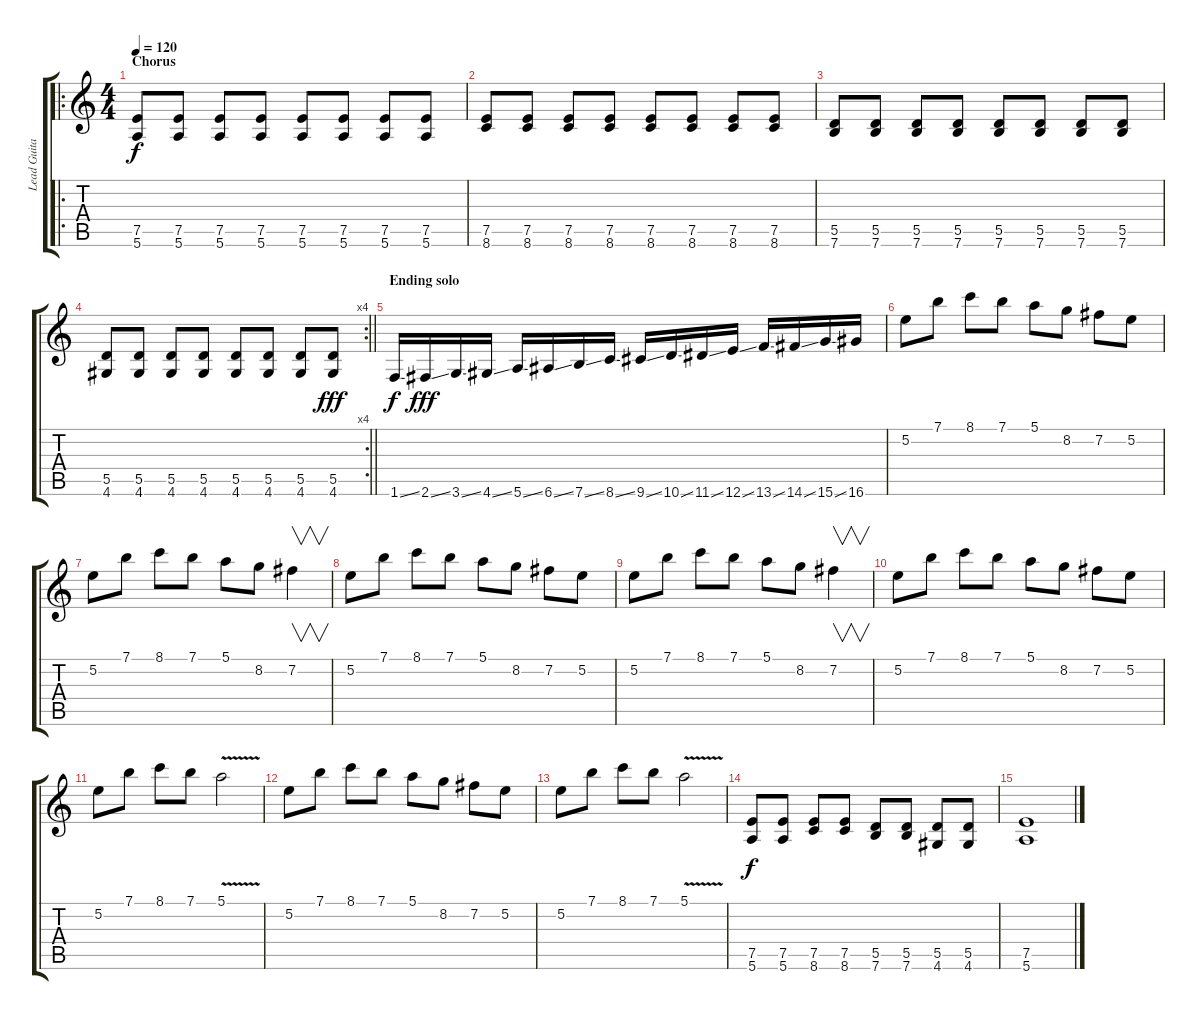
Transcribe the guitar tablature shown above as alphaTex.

\track ("Lead Guitarist" "Lead Guita") {instrument overdrivenguitar}
\staff {score tabs}
\tuning (E4 B3 G3 D3 A2 E2) {hide}
\ro
\ts (4 4)
\section ("" "Chorus")
\tempo 120
\clef g2
\ks c
(7.5 5.6).8{dy f} (7.5 5.6).8 (7.5 5.6).8 (7.5 5.6).8 (7.5 5.6).8 (7.5 5.6).8 (7.5 5.6).8 (7.5 5.6).8 |
(7.5 8.6).8 (7.5 8.6).8 (7.5 8.6).8 (7.5 8.6).8 (7.5 8.6).8 (7.5 8.6).8 (7.5 8.6).8 (7.5 8.6).8 |
(5.5 7.6).8 (5.5 7.6).8 (5.5 7.6).8 (5.5 7.6).8 (5.5 7.6).8 (5.5 7.6).8 (5.5 7.6).8 (5.5 7.6).8 |
\rc 4
\barLineRight lightlight
(5.5 4.6).8 (5.5 4.6).8 (5.5 4.6).8 (5.5 4.6).8 (5.5 4.6).8 (5.5 4.6).8 (5.5 4.6).8 (5.5 4.6).8{dy fff} |
\section ("" "Ending solo")
1.6{ss}.16{dy f} 2.6{ss}.16{dy fff} 3.6{ss}.16 4.6{ss}.16 5.6{ss}.16 6.6{ss}.16 7.6{ss}.16 8.6{ss}.16 9.6{ss}.16 10.6{ss}.16 11.6{ss}.16 12.6{ss}.16 13.6{ss}.16 14.6{ss}.16 15.6{ss}.16 16.6.16 |
5.2.8 7.1.8 8.1.8 7.1.8 5.1.8 8.2.8 7.2.8 5.2.8 |
5.2.8 7.1.8 8.1.8 7.1.8 5.1.8 8.2.8 7.2.4{v} |
5.2.8 7.1.8 8.1.8 7.1.8 5.1.8 8.2.8 7.2.8 5.2.8 |
5.2.8 7.1.8 8.1.8 7.1.8 5.1.8 8.2.8 7.2.4{v} |
5.2.8 7.1.8 8.1.8 7.1.8 5.1.8 8.2.8 7.2.8 5.2.8 |
5.2.8 7.1.8 8.1.8 7.1.8 5.1{v}.2 |
5.2.8 7.1.8 8.1.8 7.1.8 5.1.8 8.2.8 7.2.8 5.2.8 |
5.2.8 7.1.8 8.1.8 7.1.8 5.1{v}.2 |
(7.5 5.6).8{dy f} (7.5 5.6).8 (7.5 8.6).8 (7.5 8.6).8 (5.5 7.6).8 (5.5 7.6).8 (5.5 4.6).8 (5.5 4.6).8 |
(7.5 5.6).1
